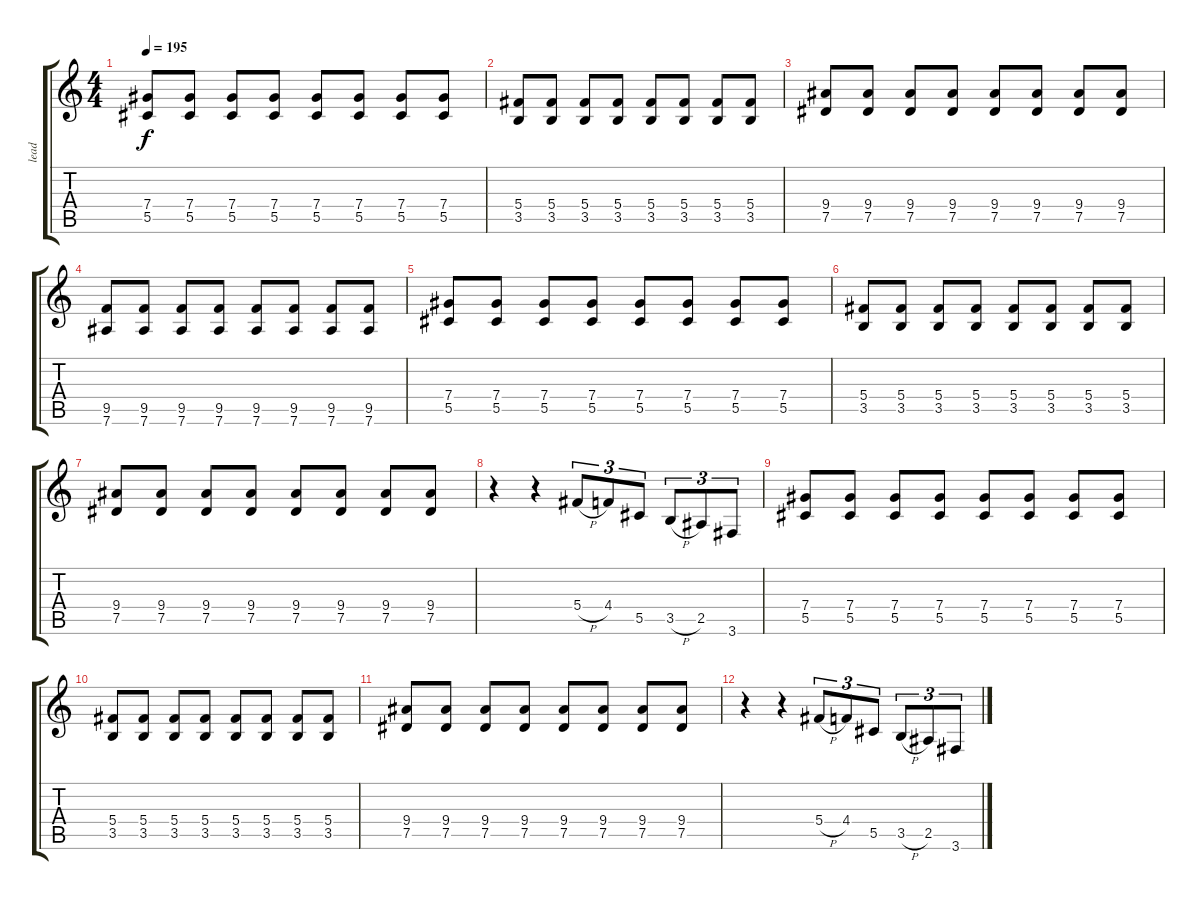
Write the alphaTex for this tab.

\track ("lead" "lead") {instrument distortionguitar}
\staff {score tabs}
\tuning (Eb4 Bb3 Gb3 Db3 Ab2 Eb2) {hide}
\ts (4 4)
\tempo 195
\clef g2
\ks c
(7.4 5.5).8{dy f} (7.4 5.5).8 (7.4 5.5).8 (7.4 5.5).8 (7.4 5.5).8 (7.4 5.5).8 (7.4 5.5).8 (7.4 5.5).8 |
(5.4 3.5).8 (5.4 3.5).8 (5.4 3.5).8 (5.4 3.5).8 (5.4 3.5).8 (5.4 3.5).8 (5.4 3.5).8 (5.4 3.5).8 |
(9.4 7.5).8 (9.4 7.5).8 (9.4 7.5).8 (9.4 7.5).8 (9.4 7.5).8 (9.4 7.5).8 (9.4 7.5).8 (9.4 7.5).8 |
(9.5 7.6).8 (9.5 7.6).8 (9.5 7.6).8 (9.5 7.6).8 (9.5 7.6).8 (9.5 7.6).8 (9.5 7.6).8 (9.5 7.6).8 |
(7.4 5.5).8{volume 9} (7.4 5.5).8 (7.4 5.5).8 (7.4 5.5).8 (7.4 5.5).8 (7.4 5.5).8 (7.4 5.5).8 (7.4 5.5).8 |
(5.4 3.5).8 (5.4 3.5).8 (5.4 3.5).8 (5.4 3.5).8 (5.4 3.5).8 (5.4 3.5).8 (5.4 3.5).8 (5.4 3.5).8 |
(9.4 7.5).8 (9.4 7.5).8 (9.4 7.5).8 (9.4 7.5).8 (9.4 7.5).8 (9.4 7.5).8 (9.4 7.5).8 (9.4 7.5).8 |
r.4 r.4 5.4{h}.8{tu (3 2)} 4.4.8{tu (3 2)} 5.5.8{tu (3 2)} 3.5{h}.8{tu (3 2)} 2.5.8{tu (3 2)} 3.6.8{tu (3 2)} |
(7.4 5.5).8{volume 0} (7.4 5.5).8 (7.4 5.5).8 (7.4 5.5).8 (7.4 5.5).8 (7.4 5.5).8 (7.4 5.5).8 (7.4 5.5).8 |
(5.4 3.5).8 (5.4 3.5).8 (5.4 3.5).8 (5.4 3.5).8 (5.4 3.5).8 (5.4 3.5).8 (5.4 3.5).8 (5.4 3.5).8 |
(9.4 7.5).8 (9.4 7.5).8 (9.4 7.5).8 (9.4 7.5).8 (9.4 7.5).8 (9.4 7.5).8 (9.4 7.5).8 (9.4 7.5).8 |
r.4 r.4 5.4{h}.8{tu (3 2)} 4.4.8{tu (3 2)} 5.5.8{tu (3 2)} 3.5{h}.8{tu (3 2)} 2.5.8{tu (3 2)} 3.6.8{tu (3 2)}
